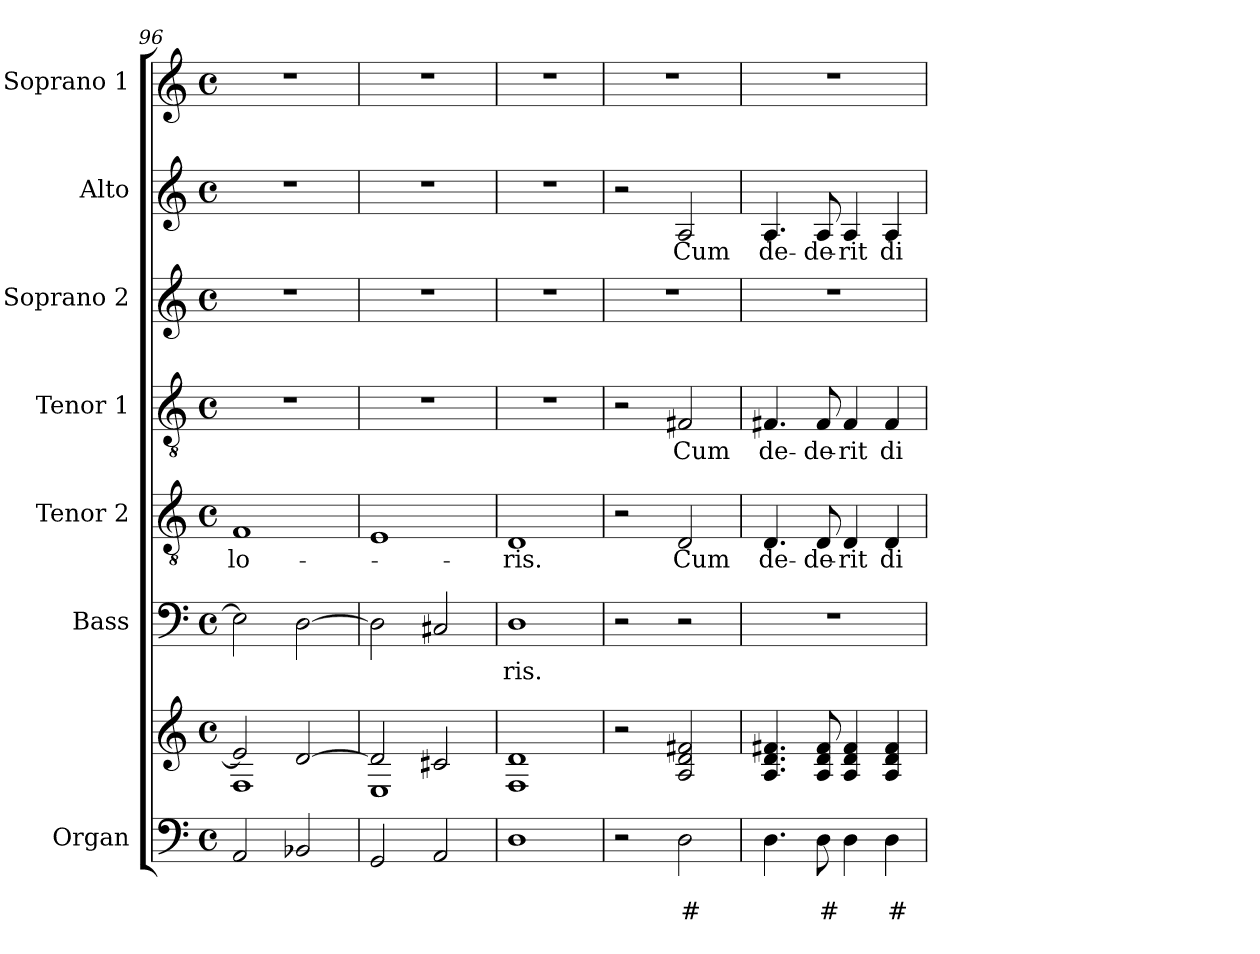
**kern	**text	**text	**kern	**kern	**text	**kern	**text	**kern	**text	**kern	**kern	**text	**kern
*part7	*part7	*part7	*part7	*part6	*part6	*part5	*part5	*part4	*part4	*part3	*part2	*part2	*part1
*staff8	*staff8	*staff8	*staff7	*staff6	*staff6	*staff5	*staff5	*staff4	*staff4	*staff3	*staff2	*staff2	*staff1
*I"Organ	*	*	*	*I"Bass	*	*I"Tenor 2	*	*I"Tenor 1	*	*I"Soprano 2	*I"Alto	*	*I"Soprano 1
*I'Org.	*	*	*	*I'B	*	*I'T 2	*	*I'T 1	*	*I'S 2	*I'A	*	*I'S 1
*clefF4	*	*	*clefG2	*clefF4	*	*clefGv2	*	*clefGv2	*	*clefG2	*clefG2	*	*clefG2
*k[]	*	*	*k[]	*k[]	*	*k[]	*	*k[]	*	*k[]	*k[]	*	*k[]
*C:	*	*	*C:	*C:	*	*C:	*	*C:	*	*C:	*C:	*	*C:
*M4/4	*	*	*M4/4	*M4/4	*	*M4/4	*	*M4/4	*	*M4/4	*M4/4	*	*M4/4
*met(c)	*	*	*met(c)	*met(c)	*	*met(c)	*	*met(c)	*	*met(c)	*met(c)	*	*met(c)
=96	=96	=96	=96	=96	=96	=96	=96	=96	=96	=96	=96	=96	=96
*	*	*	*^	*	*	*	*	*	*	*	*	*	*
!	!	!	!	!	!	!	!	!LO:LY:b	!	!	!	!	!	!
2AA/	.	.	2e!/]	1F!	2E\]	.	1F	-lo-	1r	.	1r	1r	.	1r
2BB-X/	.	.	[>2d!/	.	[2D\	.	.	.	.	.	.	.	.	.
=97	=97	=97	=97	=97	=97	=97	=97	=97	=97	=97	=97	=97	=97	=97
2GG/	.	.	2d!/]	1E!	2D\]	.	1E	.	1r	.	1r	1r	.	1r
2AA/	.	.	2c#X!/	.	2C#X/	.	.	.	.	.	.	.	.	.
*	*	*	*v	*v	*	*	*	*	*	*	*	*	*	*
=98	=98	=98	=98	=98	=98	=98	=98	=98	=98	=98	=98	=98	=98
!	!	!	!	!	!LO:LY:b	!	!LO:LY:b	!	!	!	!	!	!
1D	.	.	1F! 1d!	1D	-ris.	1D	-ris.	1r	.	1r	1r	.	1r
!!LO:LB:g=z
=99	=99	=99	=99	=99	=99	=99	=99	=99	=99	=99	=99	=99	=99
2r	.	.	2r	2r	.	2r	.	2r	.	1r	2r	.	1r
!	!	!LO:LY:b	!	!	!	!	!LO:LY:b	!	!LO:LY:b	!	!	!LO:LY:b	!
2D\	.	#	2A!/ 2d!/ 2f#X!/	2r	.	2D/	Cum	2F#X/	Cum	.	2A/	Cum	.
=100	=100	=100	=100	=100	=100	=100	=100	=100	=100	=100	=100	=100	=100
!	!	!	!	!	!	!	!LO:LY:b	!	!LO:LY:b	!	!	!LO:LY:b	!
4.D\	.	.	4.A!/ 4.d!/ 4.f#X!/	1r	.	4.D/	de-	4.F#X/	de-	1r	4.A/	de-	1r
!	!	!LO:LY:b	!	!	!	!	!LO:LY:b	!	!LO:LY:b	!	!	!LO:LY:b	!
8D\	.	#	8A!/ 8d!/ 8f#!/	.	.	8D/	-de-	8F#/	-de-	.	8A/	-de-	.
!	!	!	!	!	!	!	!LO:LY:b	!	!LO:LY:b	!	!	!LO:LY:b	!
4D\	.	.	4A!/ 4d!/ 4f#!/	.	.	4D/	-rit	4F#/	-rit	.	4A/	-rit	.
!	!	!LO:LY:b	!	!	!	!	!LO:LY:b	!	!LO:LY:b	!	!	!LO:LY:b	!
4D\	.	#	4A!/ 4d!/ 4f#!/	.	.	4D/	di-	4F#/	di-	.	4A/	di-	.
=	=	=	=	=	=	=	=	=	=	=	=	=	=
*-	*-	*-	*-	*-	*-	*-	*-	*-	*-	*-	*-	*-	*-
